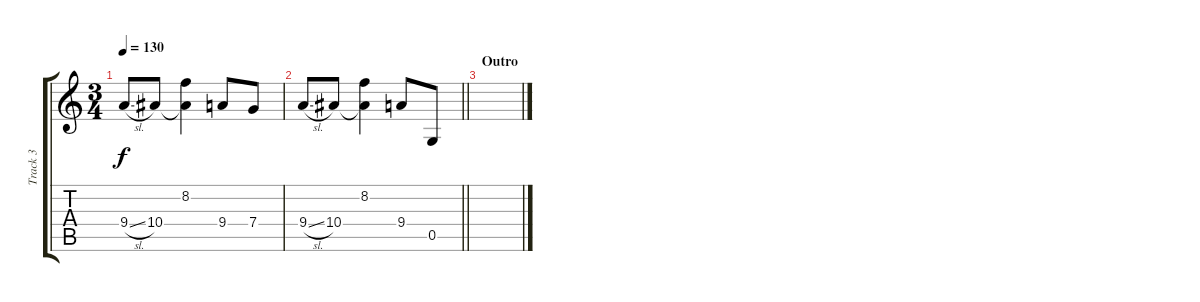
\track ("Track 3" "Track 3") {instrument distortionguitar}
\staff {score tabs}
\tuning (D4 A3 F3 C3 G2 D2) {hide}
\ts (3 4)
\tempo 130
\clef g2
\ks c
9.4{sl}.8{dy f} 10.4.8 (8.2 10.4{t}).4 9.4.8 7.4.8 |
\barLineRight lightlight
9.4{sl}.8 10.4.8 (8.2 10.4{t}).4 9.4.8 0.5.8 |
\section ("" "Outro")
